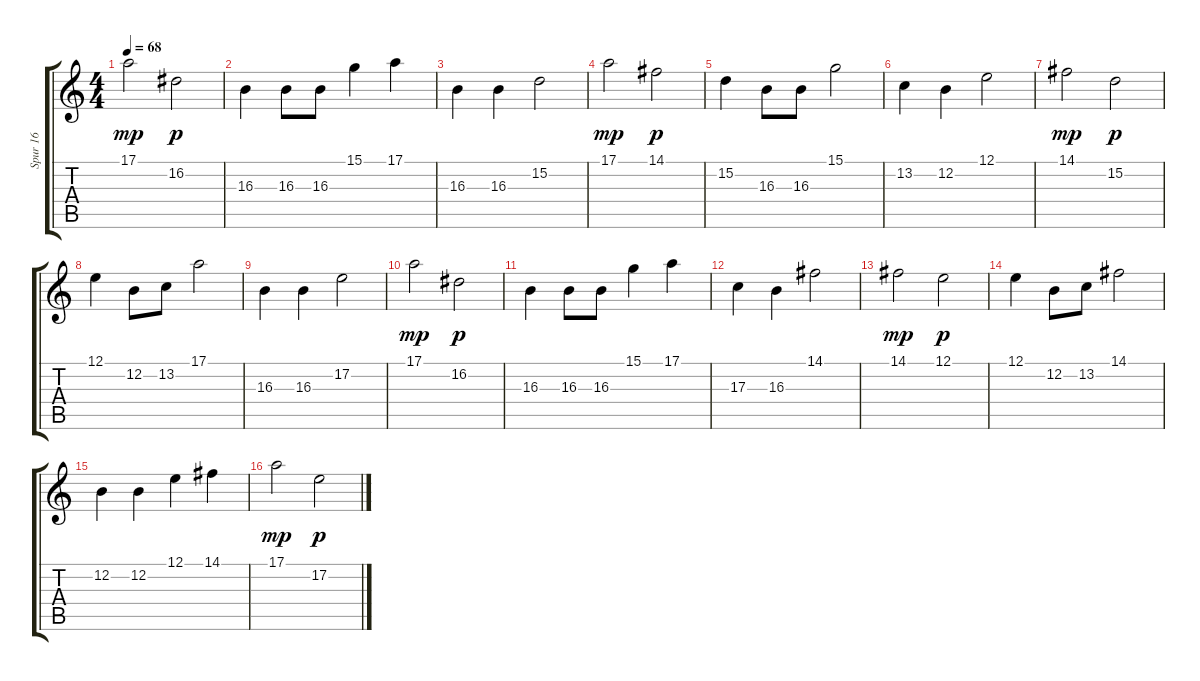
\track ("Spur 16" "Spur 16") {instrument acousticgrandpiano}
\staff {score tabs}
\tuning (E4 B3 G3 D3 A2 E2) {hide}
\ts (4 4)
\tempo 68
\clef g2
\ks c
17.1.2{dy mp} 16.2.2{dy p} |
16.3.4 16.3.8 16.3.8 15.1.4 17.1.4 |
16.3.4 16.3.4 15.2.2 |
17.1.2{dy mp} 14.1.2{dy p} |
15.2.4 16.3.8 16.3.8 15.1.2 |
13.2.4 12.2.4 12.1.2 |
14.1.2{dy mp} 15.2.2{dy p} |
12.1.4 12.2.8 13.2.8 17.1.2 |
16.3.4 16.3.4 17.2.2 |
17.1.2{dy mp} 16.2.2{dy p} |
16.3.4 16.3.8 16.3.8 15.1.4 17.1.4 |
17.3.4 16.3.4 14.1.2 |
14.1.2{dy mp} 12.1.2{dy p} |
12.1.4 12.2.8 13.2.8 14.1.2 |
12.2.4 12.2.4 12.1.4 14.1.4 |
17.1.2{dy mp} 17.2.2{dy p}
